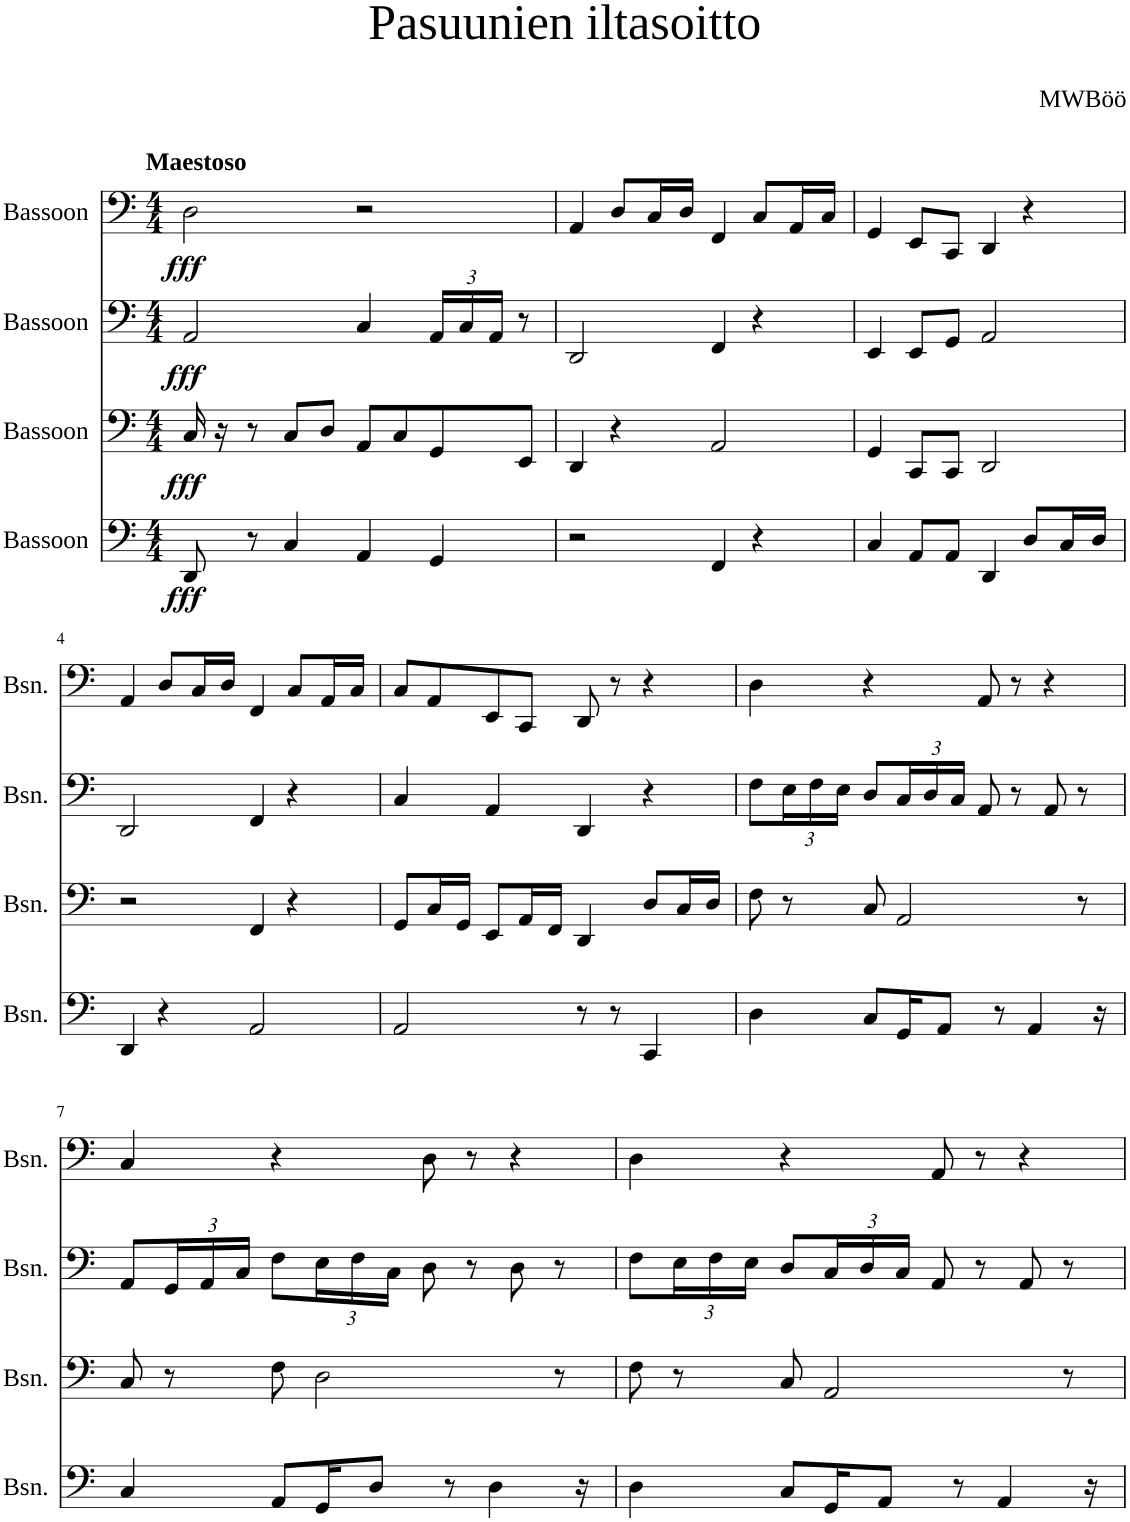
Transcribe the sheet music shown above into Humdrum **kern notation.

**kern	**dynam	**kern	**dynam	**kern	**dynam	**kern	**dynam
*part4	*part4	*part3	*part3	*part2	*part2	*part1	*part1
*staff4	*staff4	*staff3	*staff3	*staff2	*staff2	*staff1	*staff1
*I"Bassoon	*	*I"Bassoon	*	*I"Bassoon	*	*I"Bassoon	*
*I'Bsn.	*	*I'Bsn.	*	*I'Bsn.	*	*I'Bsn.	*
*clefF4	*	*clefF4	*	*clefF4	*	*clefF4	*
*k[]	*	*k[]	*	*k[]	*	*k[]	*
*M4/4	*	*M4/4	*	*M4/4	*	*M4/4	*
=1	=1	=1	=1	=1	=1	=1	=1
!	!	!	!	!	!	!LO:TX:a:B:t=Maestoso	!
!	!LO:DY:b	!	!LO:DY:b	!	!LO:DY:b	!	!LO:DY:b
8DD/	fff	16C/	fff	2AA/	fff	2D\	fff
.	.	16r	.	.	.	.	.
8r	.	8r	.	.	.	.	.
4C/	.	8C/L	.	.	.	.	.
.	.	8D/J	.	.	.	.	.
4AA/	.	8AA/L	.	4C/	.	2r	.
.	.	8C/	.	.	.	.	.
*	*	*	*	*Xbrackettup	*	*	*
4GG/	.	8GG/	.	24AA/LL	.	.	.
.	.	.	.	24C/	.	.	.
.	.	.	.	24AA/JJ	.	.	.
.	.	8EE/J	.	8r	.	.	.
=2	=2	=2	=2	=2	=2	=2	=2
2r	.	4DD/	.	2DD/	.	4AA/	.
.	.	4r	.	.	.	8D/L	.
.	.	.	.	.	.	16C/L	.
.	.	.	.	.	.	16D/JJ	.
4FF/	.	2AA/	.	4FF/	.	4FF/	.
4r	.	.	.	4r	.	8C/L	.
.	.	.	.	.	.	16AA/L	.
.	.	.	.	.	.	16C/JJ	.
=3	=3	=3	=3	=3	=3	=3	=3
4C/	.	4GG/	.	4EE/	.	4GG/	.
8AA/L	.	8CC/L	.	8EE/L	.	8EE/L	.
8AA/J	.	8CC/J	.	8GG/J	.	8CC/J	.
4DD/	.	2DD/	.	2AA/	.	4DD/	.
8D/L	.	.	.	.	.	4r	.
16C/L	.	.	.	.	.	.	.
16D/JJ	.	.	.	.	.	.	.
!!LO:LB:g=z
=4	=4	=4	=4	=4	=4	=4	=4
4DD/	.	2r	.	2DD/	.	4AA/	.
4r	.	.	.	.	.	8D/L	.
.	.	.	.	.	.	16C/L	.
.	.	.	.	.	.	16D/JJ	.
2AA/	.	4FF/	.	4FF/	.	4FF/	.
.	.	4r	.	4r	.	8C/L	.
.	.	.	.	.	.	16AA/L	.
.	.	.	.	.	.	16C/JJ	.
=5	=5	=5	=5	=5	=5	=5	=5
2AA/	.	8GG/L	.	4C/	.	8C/L	.
.	.	16C/L	.	.	.	8AA/	.
.	.	16GG/JJ	.	.	.	.	.
.	.	8EE/L	.	4AA/	.	8EE/	.
.	.	16AA/L	.	.	.	8CC/J	.
.	.	16FF/JJ	.	.	.	.	.
8r	.	4DD/	.	4DD/	.	8DD/	.
8r	.	.	.	.	.	8r	.
4CC/	.	8D/L	.	4r	.	4r	.
.	.	16C/L	.	.	.	.	.
.	.	16D/JJ	.	.	.	.	.
=6	=6	=6	=6	=6	=6	=6	=6
4D\	.	8F\	.	8F\L	.	4D\	.
.	.	8r	.	24E\L	.	.	.
.	.	.	.	24F\	.	.	.
.	.	.	.	24E\JJ	.	.	.
8C/L	.	8C/	.	8D/L	.	4r	.
16GG/K	.	2AA/	.	24C/L	.	.	.
.	.	.	.	24D/	.	.	.
8AA/J	.	.	.	.	.	.	.
.	.	.	.	24C/JJ	.	.	.
.	.	.	.	8AA/	.	8AA/	.
8r	.	.	.	.	.	.	.
.	.	.	.	8r	.	8r	.
4AA/	.	.	.	.	.	.	.
.	.	.	.	8AA/	.	4r	.
.	.	8r	.	8r	.	.	.
16r	.	.	.	.	.	.	.
!!LO:LB:g=z
=7	=7	=7	=7	=7	=7	=7	=7
4C/	.	8C/	.	8AA/L	.	4C/	.
.	.	8r	.	24GG/L	.	.	.
.	.	.	.	24AA/	.	.	.
.	.	.	.	24C/JJ	.	.	.
8AA/L	.	8F\	.	8F\L	.	4r	.
16GG/K	.	2D\	.	24E\L	.	.	.
.	.	.	.	24F\	.	.	.
8D/J	.	.	.	.	.	.	.
.	.	.	.	24C\JJ	.	.	.
.	.	.	.	8D\	.	8D\	.
8r	.	.	.	.	.	.	.
.	.	.	.	8r	.	8r	.
4D\	.	.	.	.	.	.	.
.	.	.	.	8D\	.	4r	.
.	.	8r	.	8r	.	.	.
16r	.	.	.	.	.	.	.
=8	=8	=8	=8	=8	=8	=8	=8
4D\	.	8F\	.	8F\L	.	4D\	.
.	.	8r	.	24E\L	.	.	.
.	.	.	.	24F\	.	.	.
.	.	.	.	24E\JJ	.	.	.
8C/L	.	8C/	.	8D/L	.	4r	.
16GG/K	.	2AA/	.	24C/L	.	.	.
.	.	.	.	24D/	.	.	.
8AA/J	.	.	.	.	.	.	.
.	.	.	.	24C/JJ	.	.	.
.	.	.	.	8AA/	.	8AA/	.
8r	.	.	.	.	.	.	.
.	.	.	.	8r	.	8r	.
4AA/	.	.	.	.	.	.	.
.	.	.	.	8AA/	.	4r	.
.	.	8r	.	8r	.	.	.
16r	.	.	.	.	.	.	.
=	=	=	=	=	=	=	=
*-	*-	*-	*-	*-	*-	*-	*-
